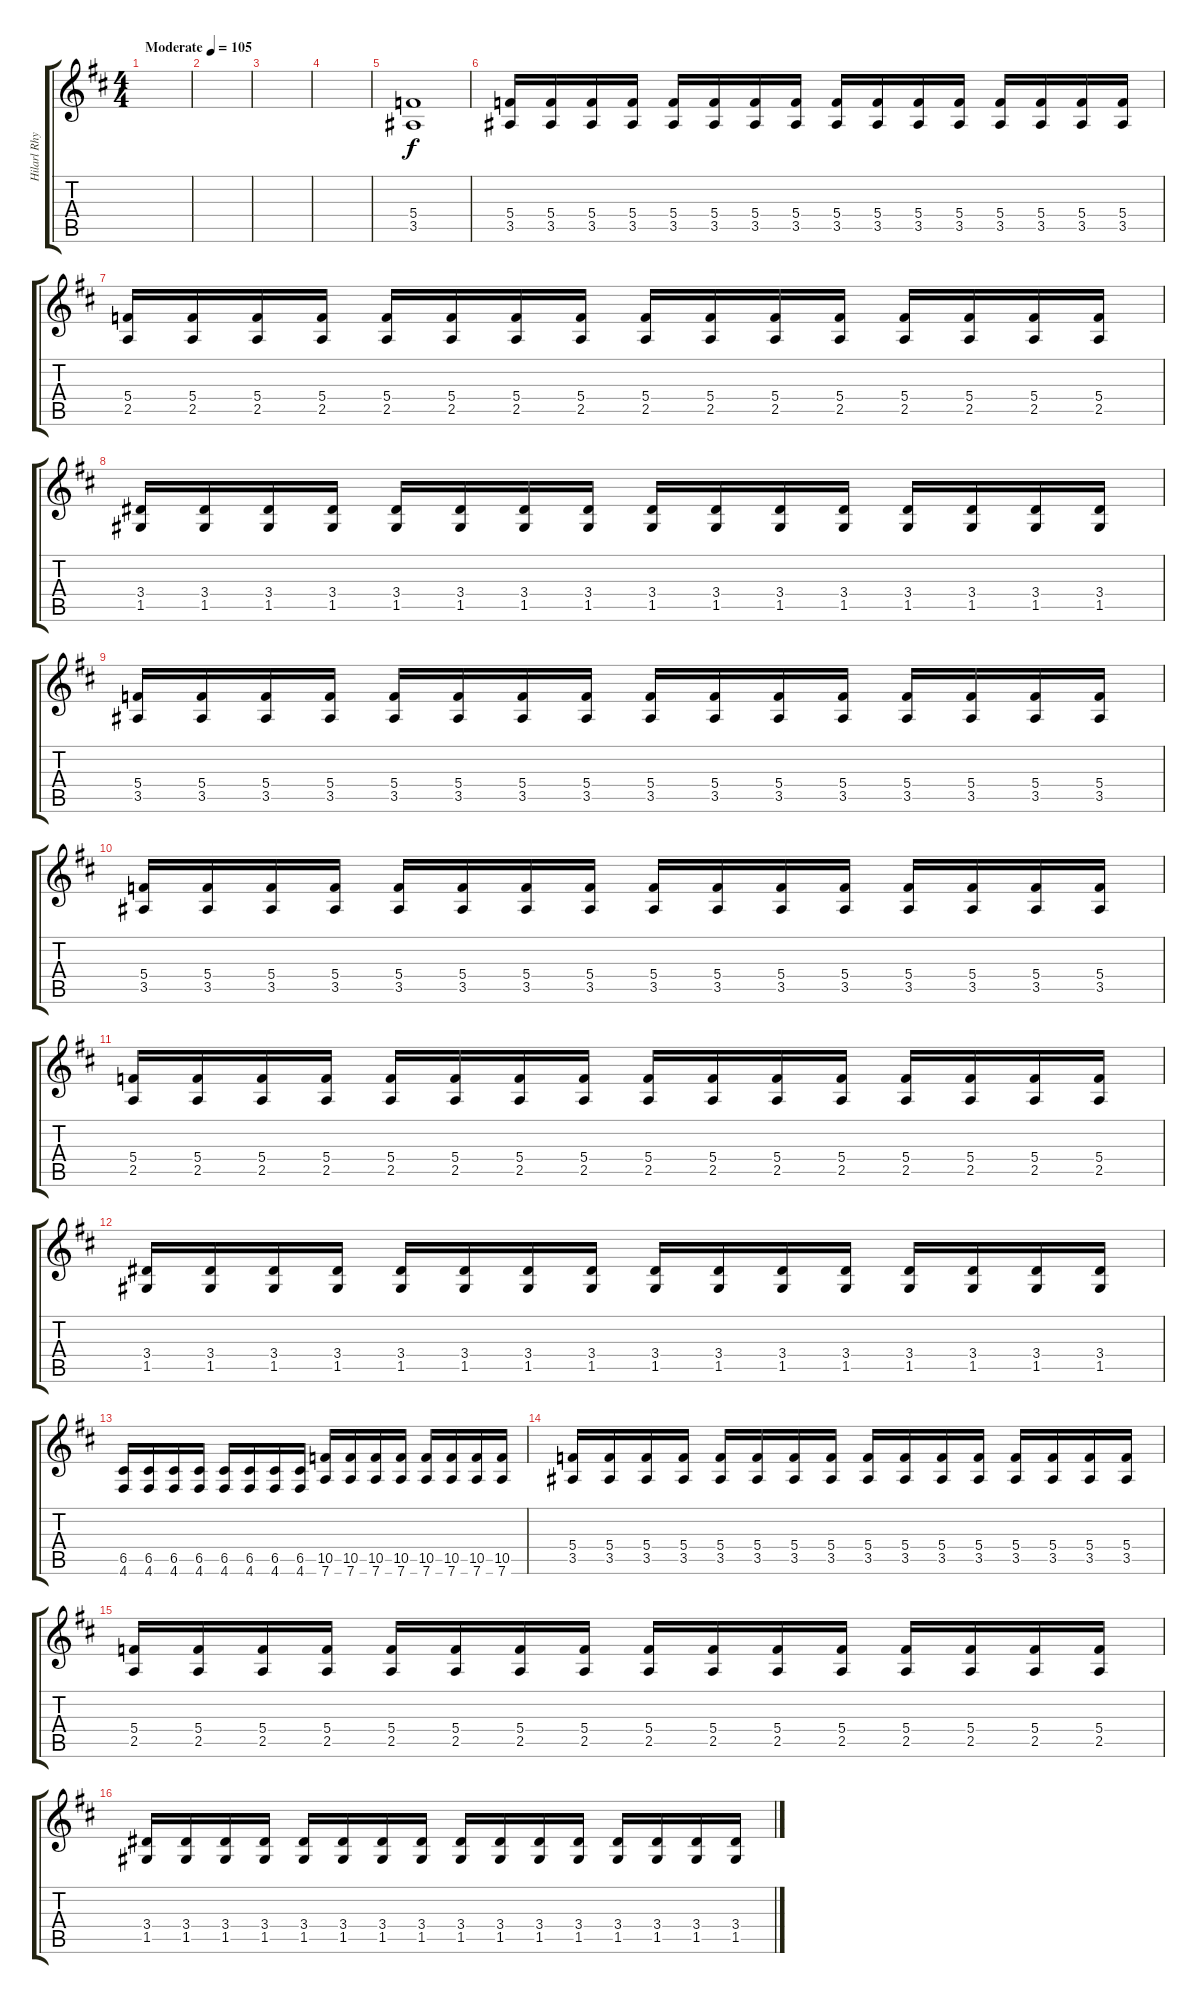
\track ("Hilarl Rhythm" "Hilarl Rhy") {instrument distortionguitar}
\staff {score tabs}
\tuning (D4 A3 F3 C3 G2 D2) {hide}
\ts (4 4)
\tempo (105 "Moderate")
\clef g2
\ks d
|
|
|
|
(5.4 3.5).1 |
(5.4 3.5).16 (5.4 3.5).16 (5.4 3.5).16 (5.4 3.5).16 (5.4 3.5).16 (5.4 3.5).16 (5.4 3.5).16 (5.4 3.5).16 (5.4 3.5).16 (5.4 3.5).16 (5.4 3.5).16 (5.4 3.5).16 (5.4 3.5).16 (5.4 3.5).16 (5.4 3.5).16 (5.4 3.5).16 |
(5.4 2.5).16 (5.4 2.5).16 (5.4 2.5).16 (5.4 2.5).16 (5.4 2.5).16 (5.4 2.5).16 (5.4 2.5).16 (5.4 2.5).16 (5.4 2.5).16 (5.4 2.5).16 (5.4 2.5).16 (5.4 2.5).16 (5.4 2.5).16 (5.4 2.5).16 (5.4 2.5).16 (5.4 2.5).16 |
(3.4 1.5).16 (3.4 1.5).16 (3.4 1.5).16 (3.4 1.5).16 (3.4 1.5).16 (3.4 1.5).16 (3.4 1.5).16 (3.4 1.5).16 (3.4 1.5).16 (3.4 1.5).16 (3.4 1.5).16 (3.4 1.5).16 (3.4 1.5).16 (3.4 1.5).16 (3.4 1.5).16 (3.4 1.5).16 |
(5.4 3.5).16 (5.4 3.5).16 (5.4 3.5).16 (5.4 3.5).16 (5.4 3.5).16 (5.4 3.5).16 (5.4 3.5).16 (5.4 3.5).16 (5.4 3.5).16 (5.4 3.5).16 (5.4 3.5).16 (5.4 3.5).16 (5.4 3.5).16 (5.4 3.5).16 (5.4 3.5).16 (5.4 3.5).16 |
(5.4 3.5).16 (5.4 3.5).16 (5.4 3.5).16 (5.4 3.5).16 (5.4 3.5).16 (5.4 3.5).16 (5.4 3.5).16 (5.4 3.5).16 (5.4 3.5).16 (5.4 3.5).16 (5.4 3.5).16 (5.4 3.5).16 (5.4 3.5).16 (5.4 3.5).16 (5.4 3.5).16 (5.4 3.5).16 |
(5.4 2.5).16 (5.4 2.5).16 (5.4 2.5).16 (5.4 2.5).16 (5.4 2.5).16 (5.4 2.5).16 (5.4 2.5).16 (5.4 2.5).16 (5.4 2.5).16 (5.4 2.5).16 (5.4 2.5).16 (5.4 2.5).16 (5.4 2.5).16 (5.4 2.5).16 (5.4 2.5).16 (5.4 2.5).16 |
(3.4 1.5).16 (3.4 1.5).16 (3.4 1.5).16 (3.4 1.5).16 (3.4 1.5).16 (3.4 1.5).16 (3.4 1.5).16 (3.4 1.5).16 (3.4 1.5).16 (3.4 1.5).16 (3.4 1.5).16 (3.4 1.5).16 (3.4 1.5).16 (3.4 1.5).16 (3.4 1.5).16 (3.4 1.5).16 |
(6.5 4.6).16 (6.5 4.6).16 (6.5 4.6).16 (6.5 4.6).16 (6.5 4.6).16 (6.5 4.6).16 (6.5 4.6).16 (6.5 4.6).16 (10.5 7.6).16 (10.5 7.6).16 (10.5 7.6).16 (10.5 7.6).16 (10.5 7.6).16 (10.5 7.6).16 (10.5 7.6).16 (10.5 7.6).16 |
(5.4 3.5).16 (5.4 3.5).16 (5.4 3.5).16 (5.4 3.5).16 (5.4 3.5).16 (5.4 3.5).16 (5.4 3.5).16 (5.4 3.5).16 (5.4 3.5).16 (5.4 3.5).16 (5.4 3.5).16 (5.4 3.5).16 (5.4 3.5).16 (5.4 3.5).16 (5.4 3.5).16 (5.4 3.5).16 |
(5.4 2.5).16 (5.4 2.5).16 (5.4 2.5).16 (5.4 2.5).16 (5.4 2.5).16 (5.4 2.5).16 (5.4 2.5).16 (5.4 2.5).16 (5.4 2.5).16 (5.4 2.5).16 (5.4 2.5).16 (5.4 2.5).16 (5.4 2.5).16 (5.4 2.5).16 (5.4 2.5).16 (5.4 2.5).16 |
(3.4 1.5).16 (3.4 1.5).16 (3.4 1.5).16 (3.4 1.5).16 (3.4 1.5).16 (3.4 1.5).16 (3.4 1.5).16 (3.4 1.5).16 (3.4 1.5).16 (3.4 1.5).16 (3.4 1.5).16 (3.4 1.5).16 (3.4 1.5).16 (3.4 1.5).16 (3.4 1.5).16 (3.4 1.5).16
